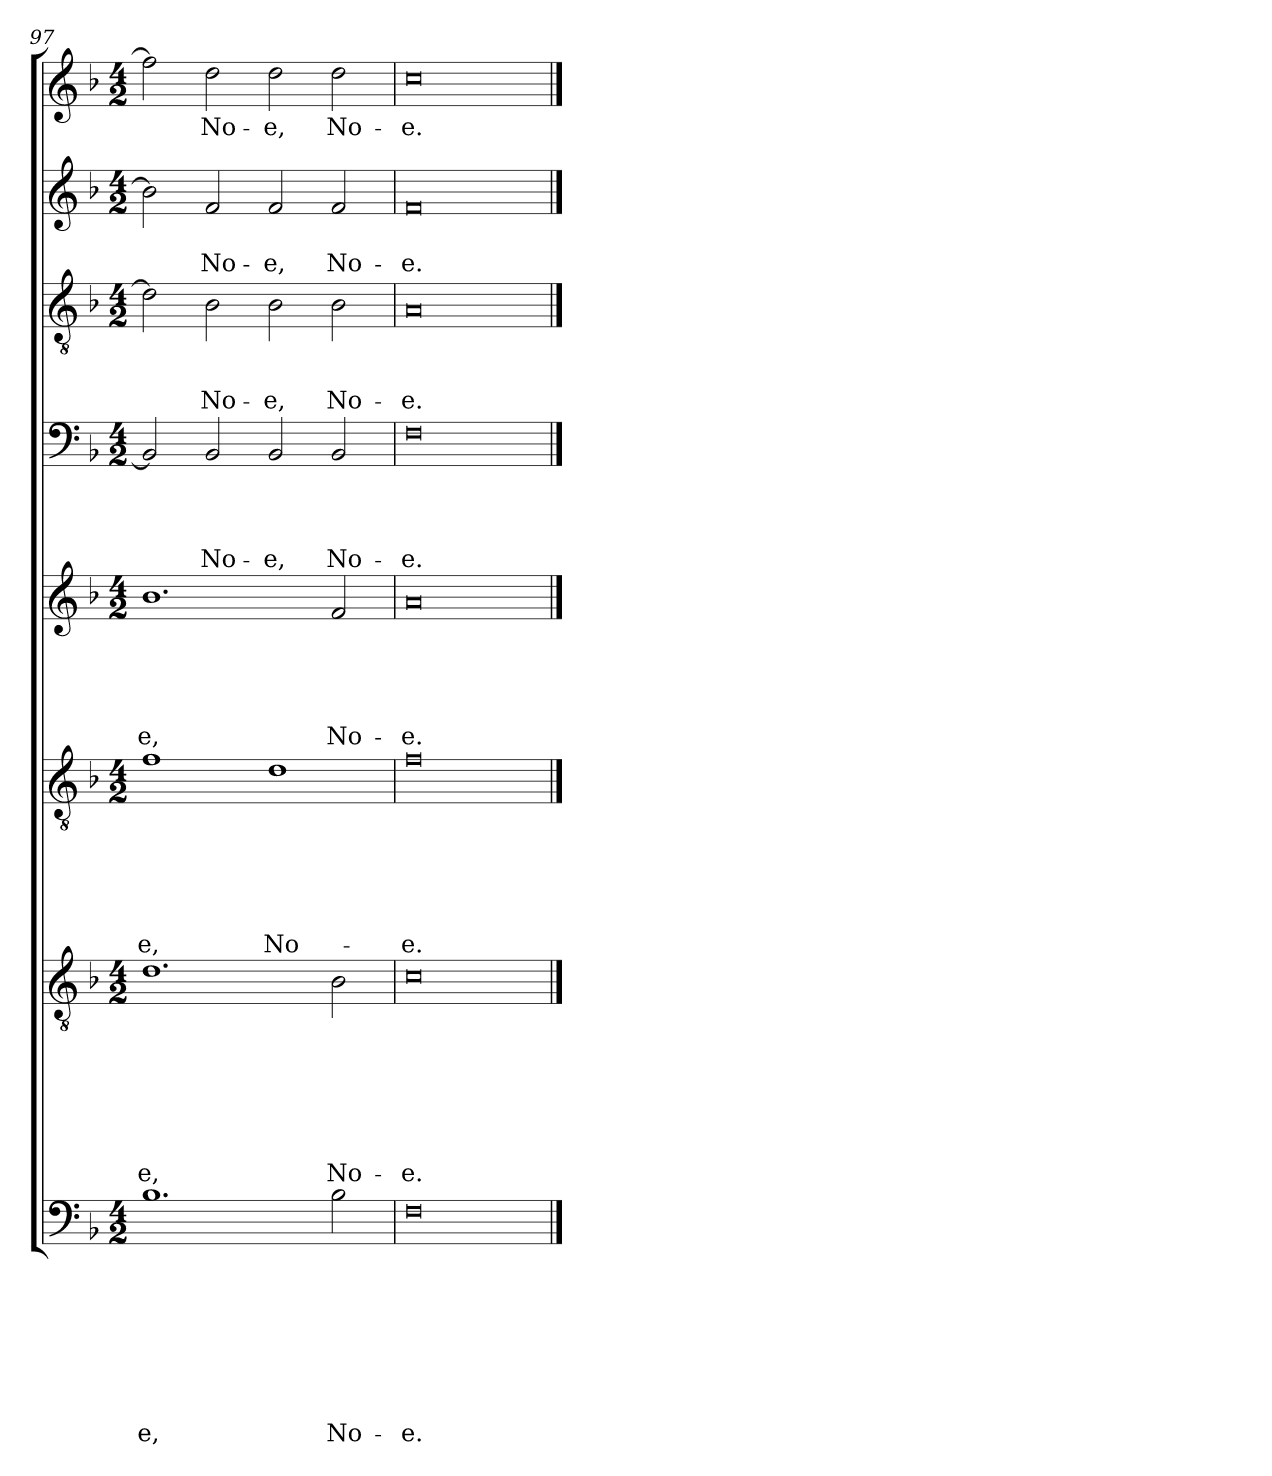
**kern	**text	**text	**text	**text	**text	**text	**text	**text	**kern	**text	**text	**text	**text	**text	**text	**text	**kern	**text	**text	**text	**text	**text	**text	**kern	**text	**text	**text	**text	**text	**kern	**text	**text	**text	**text	**kern	**text	**text	**text	**kern	**text	**text	**kern	**text
*part8	*part8	*part8	*part8	*part8	*part8	*part8	*part8	*part8	*part7	*part7	*part7	*part7	*part7	*part7	*part7	*part7	*part6	*part6	*part6	*part6	*part6	*part6	*part6	*part5	*part5	*part5	*part5	*part5	*part5	*part4	*part4	*part4	*part4	*part4	*part3	*part3	*part3	*part3	*part2	*part2	*part2	*part1	*part1
*staff8	*staff8	*staff8	*staff8	*staff8	*staff8	*staff8	*staff8	*staff8	*staff7	*staff7	*staff7	*staff7	*staff7	*staff7	*staff7	*staff7	*staff6	*staff6	*staff6	*staff6	*staff6	*staff6	*staff6	*staff5	*staff5	*staff5	*staff5	*staff5	*staff5	*staff4	*staff4	*staff4	*staff4	*staff4	*staff3	*staff3	*staff3	*staff3	*staff2	*staff2	*staff2	*staff1	*staff1
*clefF4	*	*	*	*	*	*	*	*	*clefGv2	*	*	*	*	*	*	*	*clefGv2	*	*	*	*	*	*	*clefG2	*	*	*	*	*	*clefF4	*	*	*	*	*clefGv2	*	*	*	*clefG2	*	*	*clefG2	*
*k[b-]	*	*	*	*	*	*	*	*	*k[b-]	*	*	*	*	*	*	*	*k[b-]	*	*	*	*	*	*	*k[b-]	*	*	*	*	*	*k[b-]	*	*	*	*	*k[b-]	*	*	*	*k[b-]	*	*	*k[b-]	*
*d:	*	*	*	*	*	*	*	*	*d:	*	*	*	*	*	*	*	*d:	*	*	*	*	*	*	*d:	*	*	*	*	*	*d:	*	*	*	*	*d:	*	*	*	*d:	*	*	*d:	*
*M4/2	*	*	*	*	*	*	*	*	*M4/2	*	*	*	*	*	*	*	*M4/2	*	*	*	*	*	*	*M4/2	*	*	*	*	*	*M4/2	*	*	*	*	*M4/2	*	*	*	*M4/2	*	*	*M4/2	*
=97	=97	=97	=97	=97	=97	=97	=97	=97	=97	=97	=97	=97	=97	=97	=97	=97	=97	=97	=97	=97	=97	=97	=97	=97	=97	=97	=97	=97	=97	=97	=97	=97	=97	=97	=97	=97	=97	=97	=97	=97	=97	=97	=97
!	!	!	!	!	!	!	!	!LO:LY:b	!	!	!	!	!	!	!	!LO:LY:b	!	!	!	!	!	!	!LO:LY:b	!	!	!	!	!	!LO:LY:b	!	!	!	!	!	!	!	!	!	!	!	!	!	!
1.B-	.	.	.	.	.	.	.	-e,	1.d	.	.	.	.	.	.	-e,	1f	.	.	.	.	.	-e,	1.b-	.	.	.	.	-e,	2BB-/]	.	.	.	.	2d\]	.	.	.	2b-\]	.	.	2ff\]	.
!	!	!	!	!	!	!	!	!	!	!	!	!	!	!	!	!	!	!	!	!	!	!	!	!	!	!	!	!	!	!	!	!	!	!LO:LY:b	!	!	!	!LO:LY:b	!	!	!LO:LY:b	!	!LO:LY:b
.	.	.	.	.	.	.	.	.	.	.	.	.	.	.	.	.	.	.	.	.	.	.	.	.	.	.	.	.	.	2BB-/	.	.	.	No-	2B-\	.	.	No-	2f/	.	No-	2dd\	No-
!	!	!	!	!	!	!	!	!	!	!	!	!	!	!	!	!	!	!	!	!	!	!	!LO:LY:b	!	!	!	!	!	!	!	!	!	!	!LO:LY:b	!	!	!	!LO:LY:b	!	!	!LO:LY:b	!	!LO:LY:b
.	.	.	.	.	.	.	.	.	.	.	.	.	.	.	.	.	1d	.	.	.	.	.	No-	.	.	.	.	.	.	2BB-/	.	.	.	-e,	2B-\	.	.	-e,	2f/	.	-e,	2dd\	-e,
!	!	!	!	!	!	!	!	!LO:LY:b	!	!	!	!	!	!	!	!LO:LY:b	!	!	!	!	!	!	!	!	!	!	!	!	!LO:LY:b	!	!	!	!	!LO:LY:b	!	!	!	!LO:LY:b	!	!	!LO:LY:b	!	!LO:LY:b
2B-\	.	.	.	.	.	.	.	No-	2B-\	.	.	.	.	.	.	No-	.	.	.	.	.	.	.	2f/	.	.	.	.	No-	2BB-/	.	.	.	No-	2B-\	.	.	No-	2f/	.	No-	2dd\	No-
=98	=98	=98	=98	=98	=98	=98	=98	=98	=98	=98	=98	=98	=98	=98	=98	=98	=98	=98	=98	=98	=98	=98	=98	=98	=98	=98	=98	=98	=98	=98	=98	=98	=98	=98	=98	=98	=98	=98	=98	=98	=98	=98	=98
!	!	!	!	!	!	!	!	!LO:LY:b	!	!	!	!	!	!	!	!LO:LY:b	!	!	!	!	!	!	!LO:LY:b	!	!	!	!	!	!LO:LY:b	!	!	!	!	!LO:LY:b	!	!	!	!LO:LY:b	!	!	!LO:LY:b	!	!LO:LY:b
0F	.	.	.	.	.	.	.	-e.	0c	.	.	.	.	.	.	-e.	0f	.	.	.	.	.	-e.	0a	.	.	.	.	-e.	0F	.	.	.	-e.	0A	.	.	-e.	0f	.	-e.	0cc	-e.
==	==	==	==	==	==	==	==	==	==	==	==	==	==	==	==	==	==	==	==	==	==	==	==	==	==	==	==	==	==	==	==	==	==	==	==	==	==	==	==	==	==	==	==
*-	*-	*-	*-	*-	*-	*-	*-	*-	*-	*-	*-	*-	*-	*-	*-	*-	*-	*-	*-	*-	*-	*-	*-	*-	*-	*-	*-	*-	*-	*-	*-	*-	*-	*-	*-	*-	*-	*-	*-	*-	*-	*-	*-
